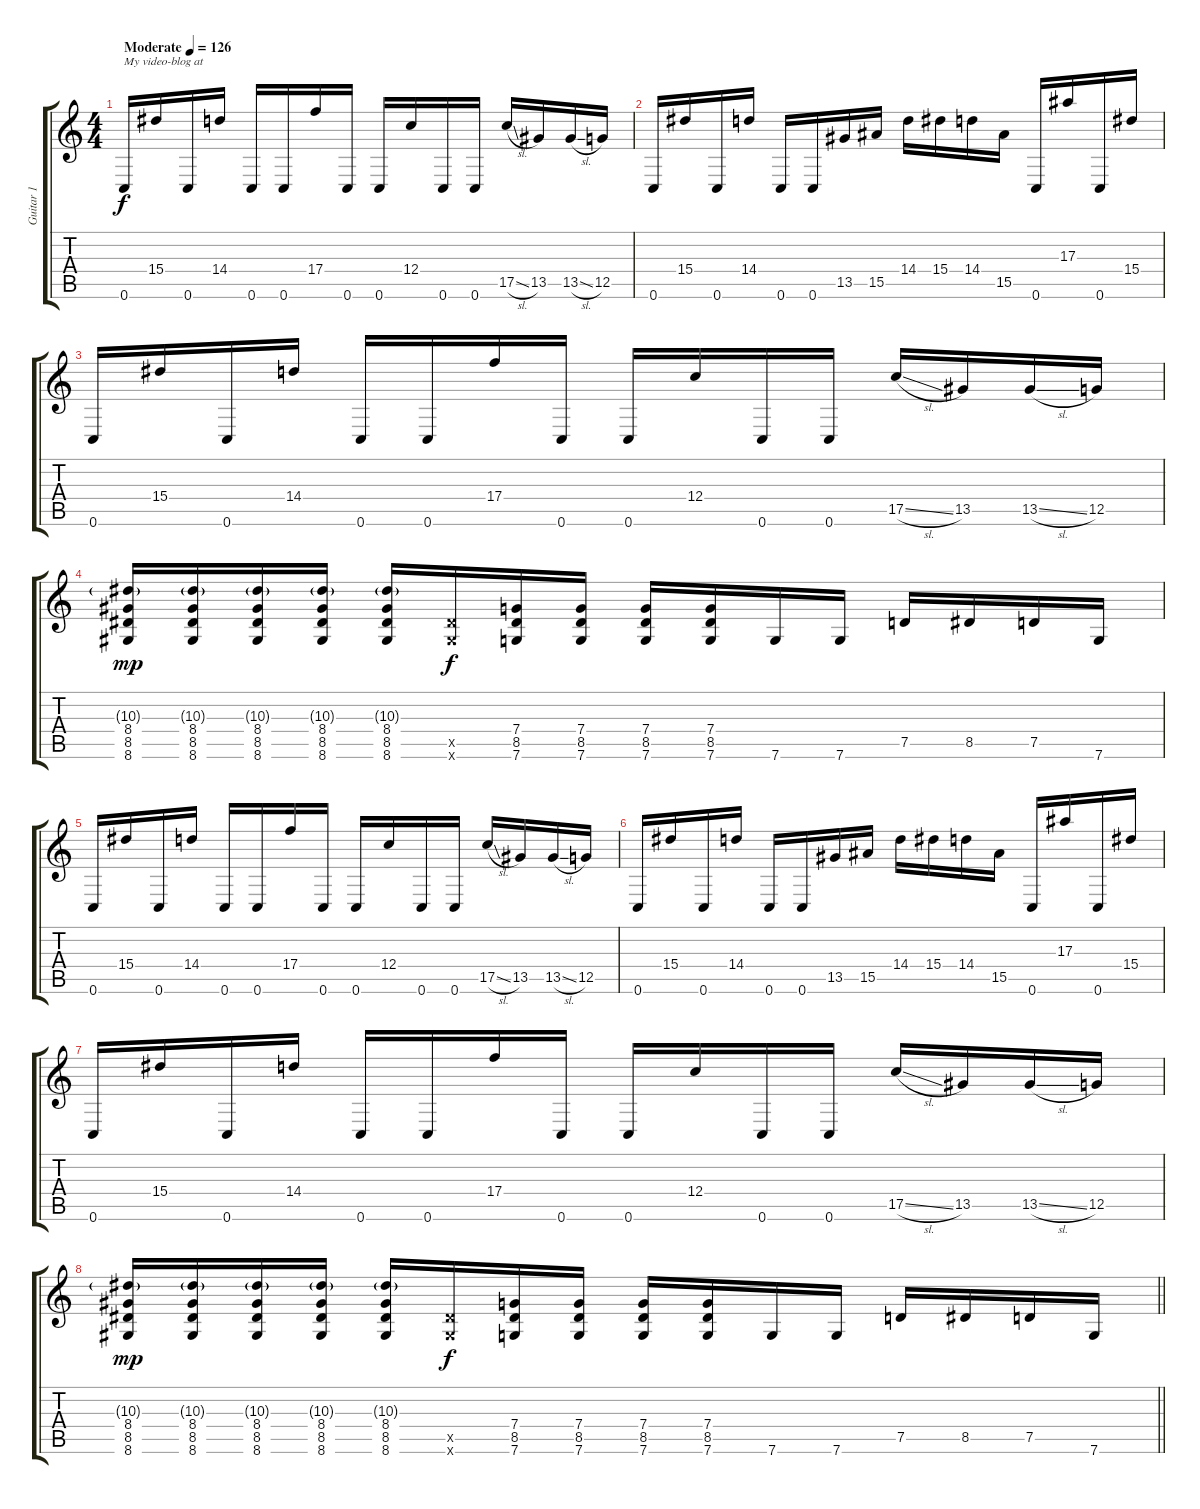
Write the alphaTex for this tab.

\track ("Guitar 1" "Guitar 1") {instrument distortionguitar}
\staff {score tabs}
\tuning (D4 A3 F3 C3 G2 C2) {hide}
\ts (4 4)
\tempo (126 "Moderate")
\clef g2
\ks c
0.6.16{txt "My video-blog at" dy f instrument distortionguitar} 15.4.16 0.6.16 14.4.16 0.6.16 0.6.16 17.4.16 0.6.16 0.6.16 12.4.16 0.6.16 0.6.16 17.5{sl}.16 13.5.16 13.5{sl}.16 12.5.16 |
0.6.16 15.4.16 0.6.16 14.4.16 0.6.16 0.6.16 13.5.16 15.5.16 14.4.16 15.4.16 14.4.16 15.5.16 0.6.16 17.3.16 0.6.16 15.4.16 |
0.6.16 15.4.16 0.6.16 14.4.16 0.6.16 0.6.16 17.4.16 0.6.16 0.6.16 12.4.16 0.6.16 0.6.16 17.5{sl}.16 13.5.16 13.5{sl}.16 12.5.16 |
(10.3{g} 8.4 8.5 8.6).16{dy mp} (10.3{g} 8.4 8.5 8.6).16 (10.3{g} 8.4 8.5 8.6).16 (10.3{g} 8.4 8.5 8.6).16 (10.3{g} 8.4 8.5 8.6).16 (8.5{x} 8.6{x}).16{dy f} (7.4 8.5 7.6).16 (7.4 8.5 7.6).16 (7.4 8.5 7.6).16 (7.4 8.5 7.6).16 7.6.16 7.6.16 7.5.16 8.5.16 7.5.16 7.6.16 |
0.6.16 15.4.16 0.6.16 14.4.16 0.6.16 0.6.16 17.4.16 0.6.16 0.6.16 12.4.16 0.6.16 0.6.16 17.5{sl}.16 13.5.16 13.5{sl}.16 12.5.16 |
0.6.16 15.4.16 0.6.16 14.4.16 0.6.16 0.6.16 13.5.16 15.5.16 14.4.16 15.4.16 14.4.16 15.5.16 0.6.16 17.3.16 0.6.16 15.4.16 |
0.6.16 15.4.16 0.6.16 14.4.16 0.6.16 0.6.16 17.4.16 0.6.16 0.6.16 12.4.16 0.6.16 0.6.16 17.5{sl}.16 13.5.16 13.5{sl}.16 12.5.16 |
\barLineRight lightlight
(10.3{g} 8.4 8.5 8.6).16{dy mp} (10.3{g} 8.4 8.5 8.6).16 (10.3{g} 8.4 8.5 8.6).16 (10.3{g} 8.4 8.5 8.6).16 (10.3{g} 8.4 8.5 8.6).16 (8.5{x} 8.6{x}).16{dy f} (7.4 8.5 7.6).16 (7.4 8.5 7.6).16 (7.4 8.5 7.6).16 (7.4 8.5 7.6).16 7.6.16 7.6.16 7.5.16 8.5.16 7.5.16 7.6.16
